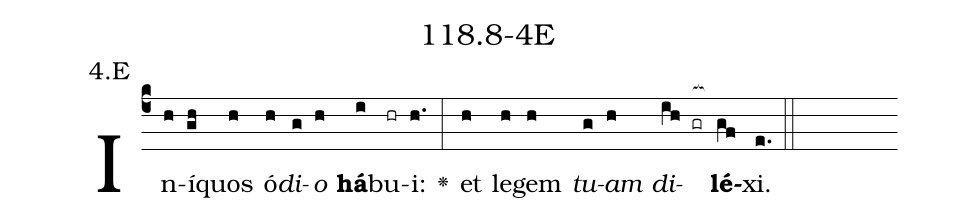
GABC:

name: 118.8-4E;
annotation: 4.E;
%%
(c4)In(h)í(gh)quos(h) ó(h)<i>di</i>(g)<i>o</i>(h) <b>há</b>(i)bu(hr)i:(h.) <v>\greheightstar</v>(:) et(h) le(h)gem(h) <i>tu</i>(g)<i>am</i>(h) <i>di</i>(ih gr[ocb:1{])<b>lé</b>(gf[ocb:0}])xi.(e.) (::)


%E(h) u(g) o(h) u(ih) a(gf) e.(e.) (::)
